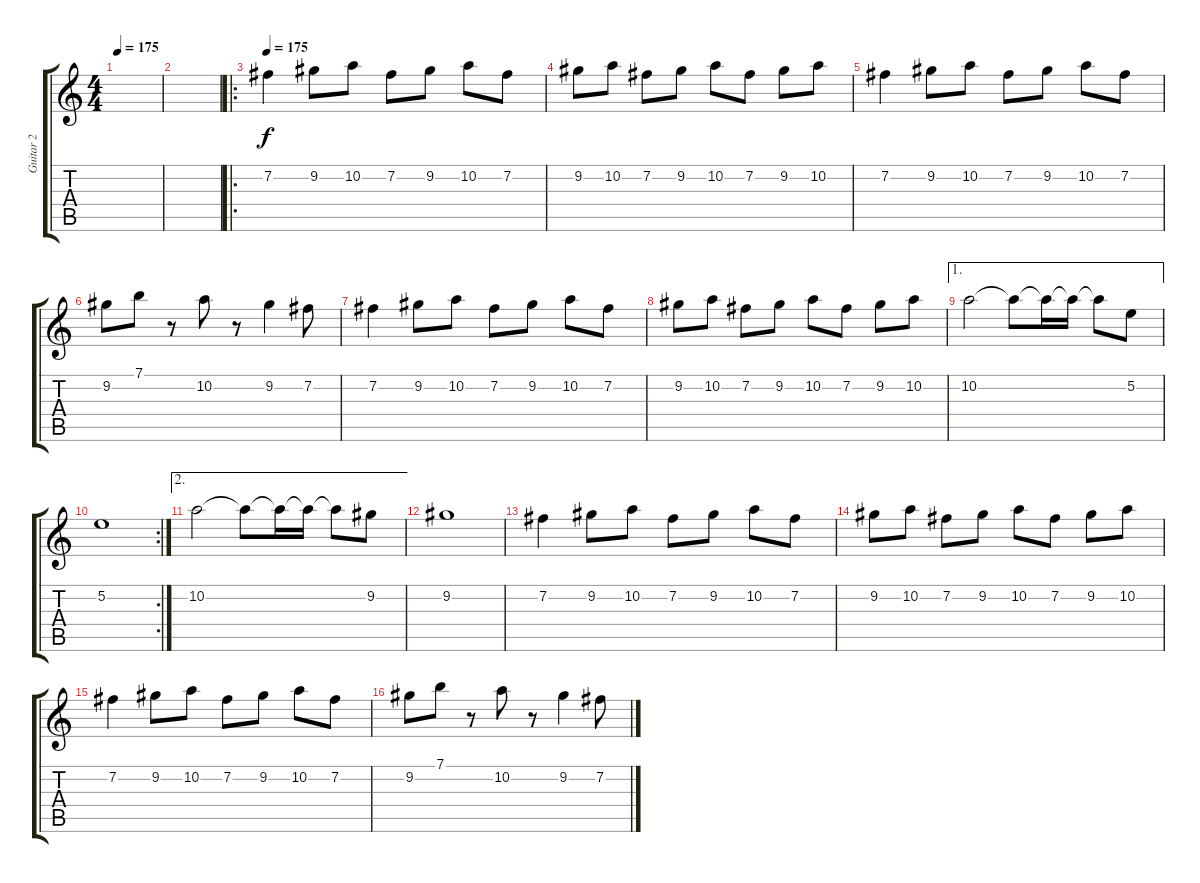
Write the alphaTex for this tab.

\track ("Guitar 2" "Guitar 2") {instrument distortionguitar}
\staff {score tabs}
\tuning (E4 B3 G3 D3 A2 E2) {hide}
\ts (4 4)
\tempo 175
\clef g2
\ks c
|
|
\ro
\tempo 175
7.2.4 9.2.8 10.2.8 7.2.8 9.2.8 10.2.8 7.2.8 |
9.2.8 10.2.8 7.2.8 9.2.8 10.2.8 7.2.8 9.2.8 10.2.8 |
7.2.4 9.2.8 10.2.8 7.2.8 9.2.8 10.2.8 7.2.8 |
9.2.8 7.1.8 r.8 10.2.8 r.8 9.2.4 7.2.8 |
7.2.4 9.2.8 10.2.8 7.2.8 9.2.8 10.2.8 7.2.8 |
9.2.8 10.2.8 7.2.8 9.2.8 10.2.8 7.2.8 9.2.8 10.2.8 |
\ae 1
10.2.2 10.2{t}.8 10.2{t}.16 10.2{t}.16 10.2{t}.8 5.2.8 |
\rc 2
5.2.1 |
\ae 2
10.2.2 10.2{t}.8 10.2{t}.16 10.2{t}.16 10.2{t}.8 9.2.8 |
9.2.1 |
7.2.4{volume 13} 9.2.8 10.2.8 7.2.8 9.2.8 10.2.8 7.2.8 |
9.2.8 10.2.8 7.2.8 9.2.8 10.2.8 7.2.8 9.2.8 10.2.8 |
7.2.4 9.2.8 10.2.8 7.2.8 9.2.8 10.2.8 7.2.8 |
9.2.8 7.1.8 r.8 10.2.8 r.8 9.2.4 7.2.8
